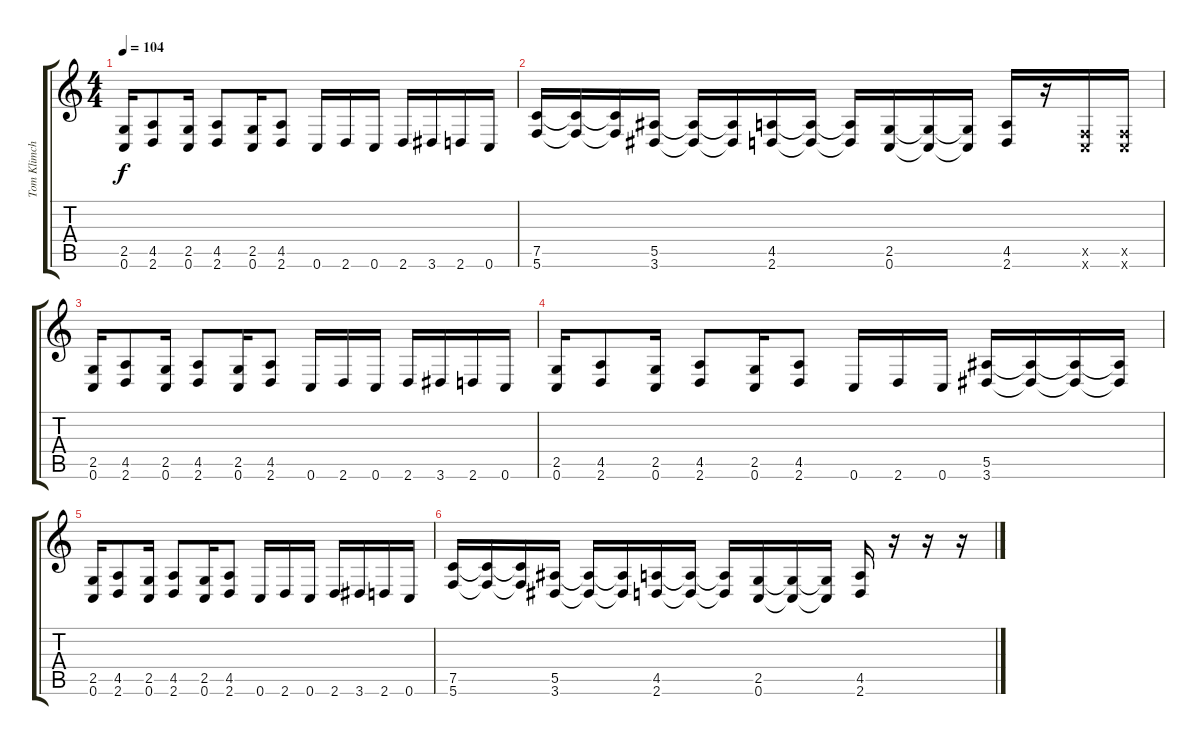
\track ("Tom Klimchuck" "Tom Klimch") {instrument distortionguitar}
\staff {score tabs}
\tuning (C4 G3 Eb3 Bb2 F2 C2) {hide}
\ts (4 4)
\tempo 104
\clef g2
\ks c
(2.5 0.6).16{dy f} (4.5 2.6).8 (2.5 0.6).16 (4.5 2.6).8 (2.5 0.6).16 (4.5 2.6).8 0.6.16 2.6.16 0.6.16 2.6.16 3.6.16 2.6.16 0.6.16 |
(7.5 5.6).16 (7.5{t} 5.6{t}).16 (7.5{t} 5.6{t}).16 (5.5 3.6).16 (5.5{t} 3.6{t}).16 (5.5{t} 3.6{t}).16 (4.5 2.6).16 (4.5{t} 2.6{t}).16 (4.5{t} 2.6{t}).16 (2.5 0.6).16 (2.5{t} 0.6{t}).16 (2.5{t} 0.6{t}).16 (4.5 2.6).16 r.16 (0.5{x} 0.6{x}).16 (0.5{x} 0.6{x}).16 |
(2.5 0.6).16 (4.5 2.6).8 (2.5 0.6).16 (4.5 2.6).8 (2.5 0.6).16 (4.5 2.6).8 0.6.16 2.6.16 0.6.16 2.6.16 3.6.16 2.6.16 0.6.16 |
(2.5 0.6).16 (4.5 2.6).8 (2.5 0.6).16 (4.5 2.6).8 (2.5 0.6).16 (4.5 2.6).8 0.6.16 2.6.16 0.6.16 (5.5 3.6).16 (5.5{t} 3.6{t}).16 (5.5{t} 3.6{t}).16 (5.5{t} 3.6{t}).16 |
(2.5 0.6).16 (4.5 2.6).8 (2.5 0.6).16 (4.5 2.6).8 (2.5 0.6).16 (4.5 2.6).8 0.6.16 2.6.16 0.6.16 2.6.16 3.6.16 2.6.16 0.6.16 |
(7.5 5.6).16 (7.5{t} 5.6{t}).16 (7.5{t} 5.6{t}).16 (5.5 3.6).16 (5.5{t} 3.6{t}).16 (5.5{t} 3.6{t}).16 (4.5 2.6).16 (4.5{t} 2.6{t}).16 (4.5{t} 2.6{t}).16 (2.5 0.6).16 (2.5{t} 0.6{t}).16 (2.5{t} 0.6{t}).16 (4.5 2.6).16 r.16 r.16 r.16
